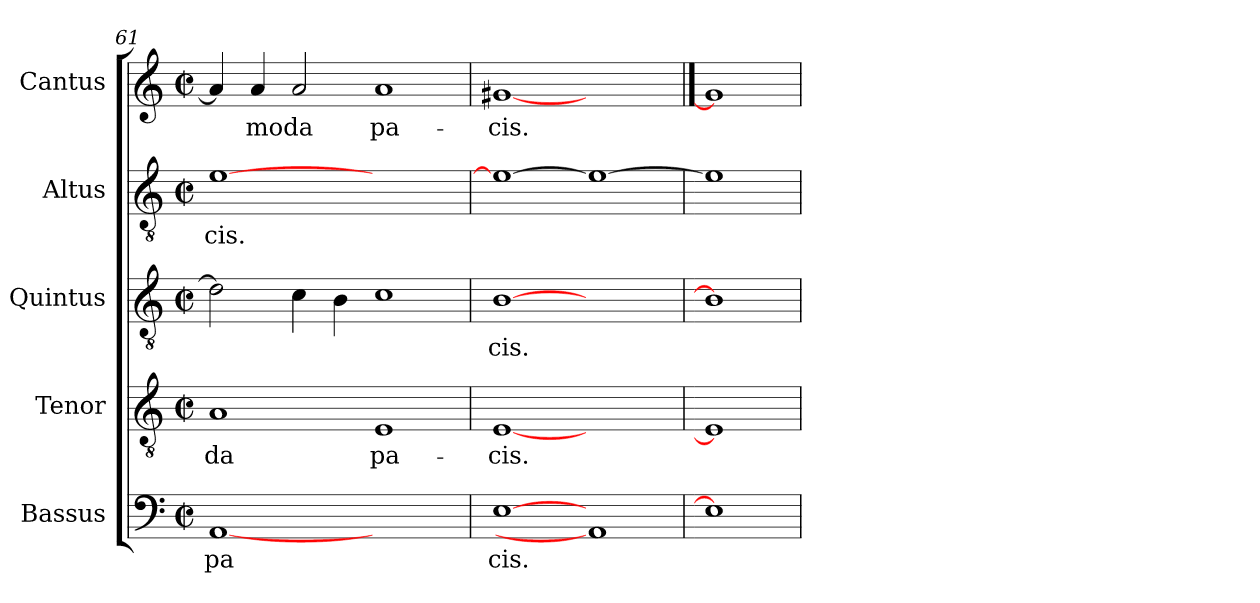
**kern	**text	**kern	**text	**kern	**text	**kern	**text	**kern	**text
*part5	*part5	*part4	*part4	*part3	*part3	*part2	*part2	*part1	*part1
*staff5	*staff5	*staff4	*staff4	*staff3	*staff3	*staff2	*staff2	*staff1	*staff1
*I"Bassus	*	*I"Tenor	*	*I"Quintus	*	*I"Altus	*	*I"Cantus	*
*clefF4	*	*clefGv2	*	*clefGv2	*	*clefGv2	*	*clefG2	*
*M2/2	*	*M2/2	*	*M2/2	*	*M2/2	*	*M2/2	*
*met(c|)	*	*met(c|)	*	*met(c|)	*	*met(c|)	*	*met(c|)	*
=61	=61	=61	=61	=61	=61	=61	=61	=61	=61
!	!LO:LY:b:cj	!	!LO:LY:b:cj	!	!	!	!LO:LY:b:cj	!	!
[1AA	pa	1A	-da	2d\]	.	[>1e	-cis.	4a/]	.
!	!	!	!	!	!	!	!	!	!LO:LY:b:cj
.	.	.	.	.	.	.	.	4a/	-moda
.	.	.	.	4c\	.	.	.	2a/	.
.	.	.	.	4B\	.	.	.	.	.
!	!	!	!LO:LY:b:cj	!	!	!	!	!	!LO:LY:b:cj
1ryy	.	1E	pa-	1c	.	1ryy	.	1a	pa-
=62	=62	=62	=62	=62	=62	=62	=62	=62	=62
!	!LO:LY:b:cj	!	!LO:LY:b:cj	!	!LO:LY:b:cj	!	!	!	!LO:LY:b:cj
[1E	cis.	[1E	-cis.	[1B	cis.	1e_	.	[1g#X	-cis.
1AA]	.	1ryy	.	1ryy	.	1e_	.	1ryy	.
=63	==63	=63	==63	=63	==63	=63	==63	==63	==63
1E]	.	1E]	.	1B]	.	1e]	.	1g#]	.
=	=	=	=	=	=	=	=	=	=
*-	*-	*-	*-	*-	*-	*-	*-	*-	*-
